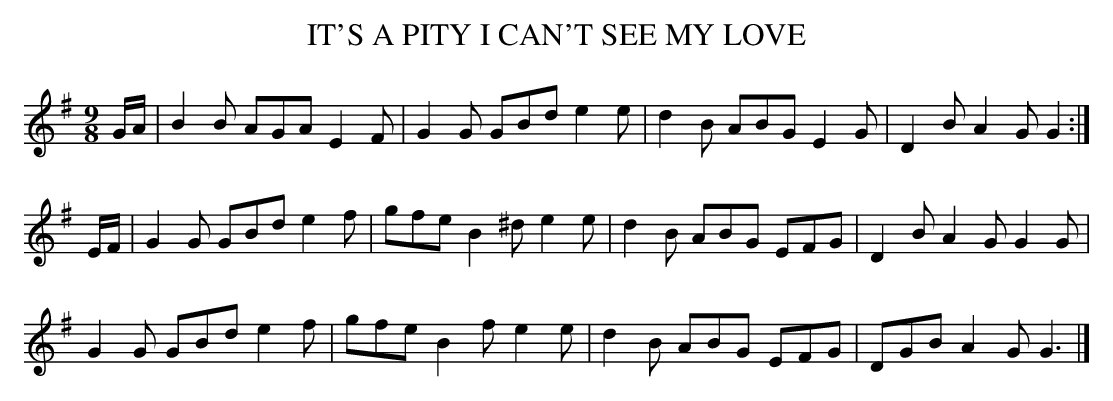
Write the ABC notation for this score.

X:1
T:IT'S A PITY I CAN'T SEE MY LOVE
Y:"moderate"
M:9/8
L:1/8
K:G
G/A/|B2B AGA E2F|G2G GBd e2e|d2B ABG E2G|D2B A2G G2:|
E/F/|G2G GBd e2f|gfe B2^d e2e|d2B ABG EFG|D2B A2G G2G|
G2G GBd e2f|gfe B2f e2e|d2B ABG EFG|DGB A2G G3|]
